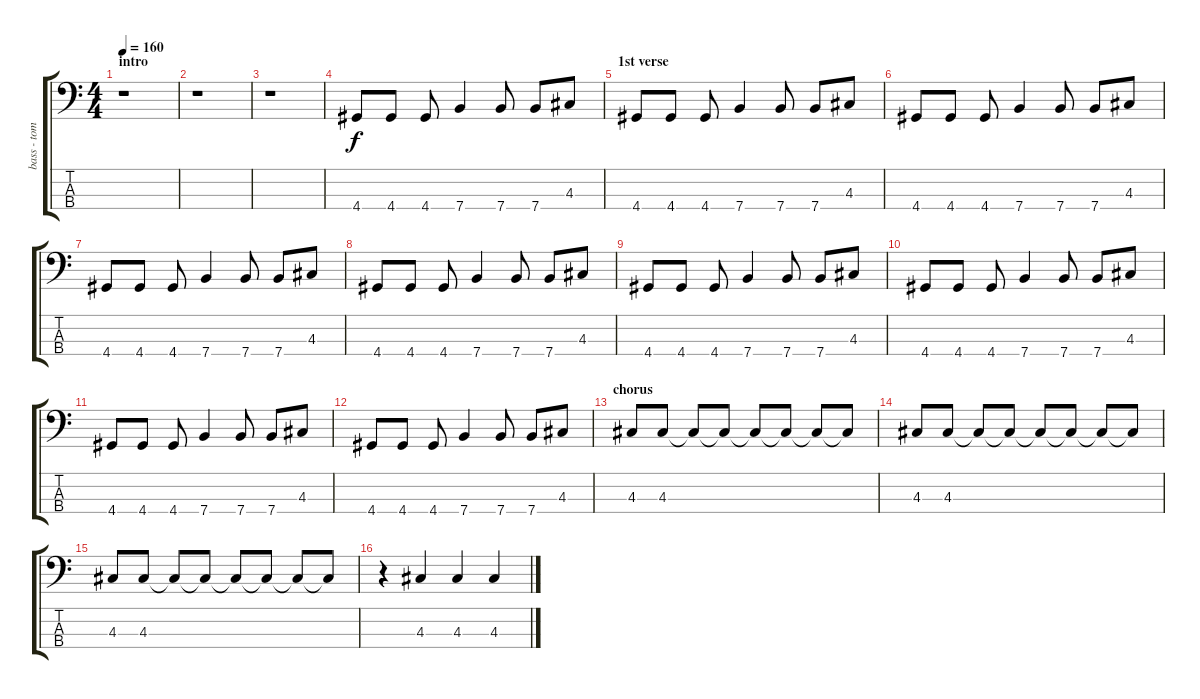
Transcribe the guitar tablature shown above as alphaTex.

\track ("bass - tomáš kmec" "bass - tom") {instrument electricbasspick}
\staff {score tabs}
\tuning (G2 D2 A1 E1) {hide}
\ts (4 4)
\section ("" "intro")
\tempo 160
\clef f4
\ks c
r.1{dy f instrument electricbasspick} |
r.1 |
r.1 |
4.4.8 4.4.8 4.4.8 7.4.4 7.4.8 7.4.8 4.3.8 |
\section ("" "1st verse")
4.4.8 4.4.8 4.4.8 7.4.4 7.4.8 7.4.8 4.3.8 |
4.4.8 4.4.8 4.4.8 7.4.4 7.4.8 7.4.8 4.3.8 |
4.4.8 4.4.8 4.4.8 7.4.4 7.4.8 7.4.8 4.3.8 |
4.4.8 4.4.8 4.4.8 7.4.4 7.4.8 7.4.8 4.3.8 |
4.4.8 4.4.8 4.4.8 7.4.4 7.4.8 7.4.8 4.3.8 |
4.4.8 4.4.8 4.4.8 7.4.4 7.4.8 7.4.8 4.3.8 |
4.4.8 4.4.8 4.4.8 7.4.4 7.4.8 7.4.8 4.3.8 |
4.4.8 4.4.8 4.4.8 7.4.4 7.4.8 7.4.8 4.3.8 |
\section ("" "chorus")
4.3.8 4.3.8 4.3{t}.8 4.3{t}.8 4.3{t}.8 4.3{t}.8 4.3{t}.8 4.3{t}.8 |
4.3.8 4.3.8 4.3{t}.8 4.3{t}.8 4.3{t}.8 4.3{t}.8 4.3{t}.8 4.3{t}.8 |
4.3.8 4.3.8 4.3{t}.8 4.3{t}.8 4.3{t}.8 4.3{t}.8 4.3{t}.8 4.3{t}.8 |
r.4 4.3.4 4.3.4 4.3.4
